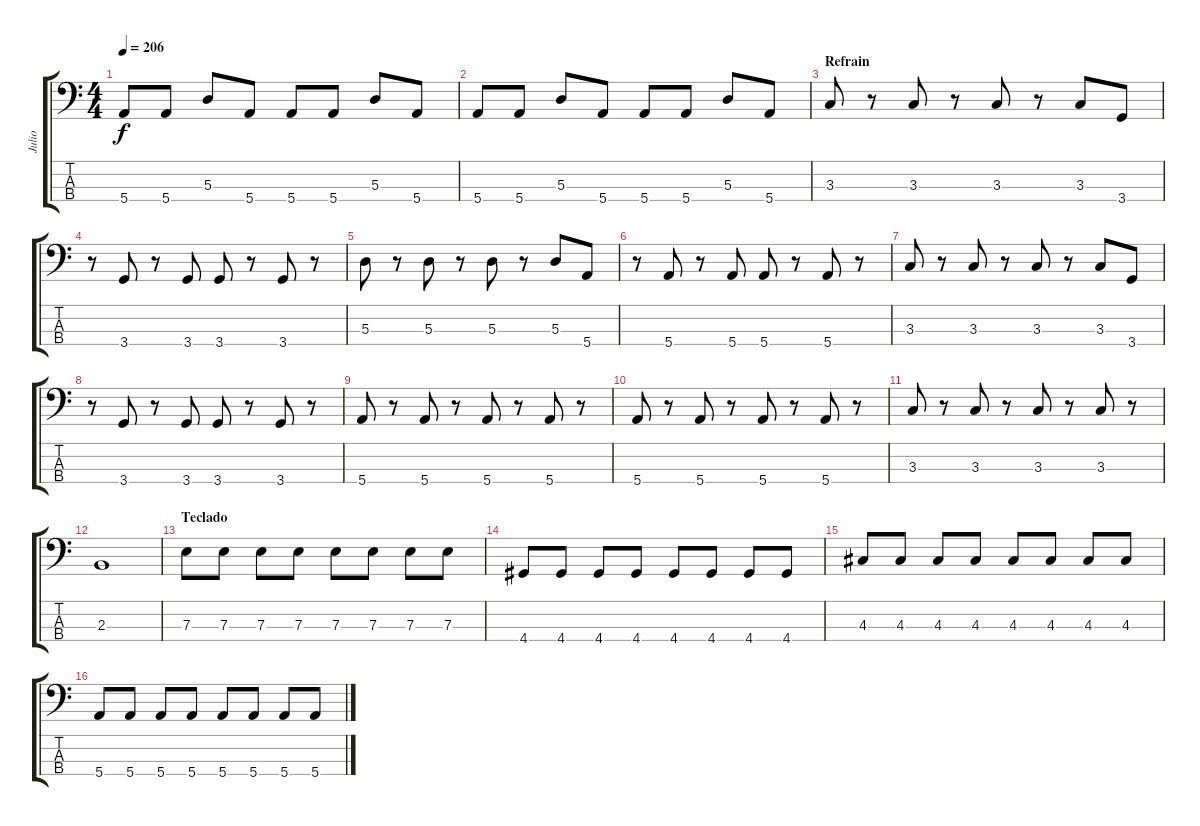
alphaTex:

\track ("Julio" "Julio") {instrument electricbassfinger}
\staff {score tabs}
\tuning (G2 D2 A1 E1) {hide}
\ts (4 4)
\tempo 206
\clef f4
\ks c
5.4.8{dy f} 5.4.8 5.3.8 5.4.8 5.4.8 5.4.8 5.3.8 5.4.8 |
5.4.8 5.4.8 5.3.8 5.4.8 5.4.8 5.4.8 5.3.8 5.4.8 |
\section ("" "Refrain")
3.3.8 r.8 3.3.8 r.8 3.3.8 r.8 3.3.8 3.4.8 |
r.8 3.4.8 r.8 3.4.8 3.4.8 r.8 3.4.8 r.8 |
5.3.8 r.8 5.3.8 r.8 5.3.8 r.8 5.3.8 5.4.8 |
r.8 5.4.8 r.8 5.4.8 5.4.8 r.8 5.4.8 r.8 |
3.3.8 r.8 3.3.8 r.8 3.3.8 r.8 3.3.8 3.4.8 |
r.8 3.4.8 r.8 3.4.8 3.4.8 r.8 3.4.8 r.8 |
5.4.8 r.8 5.4.8 r.8 5.4.8 r.8 5.4.8 r.8 |
5.4.8 r.8 5.4.8 r.8 5.4.8 r.8 5.4.8 r.8 |
3.3.8 r.8 3.3.8 r.8 3.3.8 r.8 3.3.8 r.8 |
2.3.1 |
\section ("" "Teclado")
7.3.8 7.3.8 7.3.8 7.3.8 7.3.8 7.3.8 7.3.8 7.3.8 |
4.4.8 4.4.8 4.4.8 4.4.8 4.4.8 4.4.8 4.4.8 4.4.8 |
4.3.8 4.3.8 4.3.8 4.3.8 4.3.8 4.3.8 4.3.8 4.3.8 |
5.4.8 5.4.8 5.4.8 5.4.8 5.4.8 5.4.8 5.4.8 5.4.8
